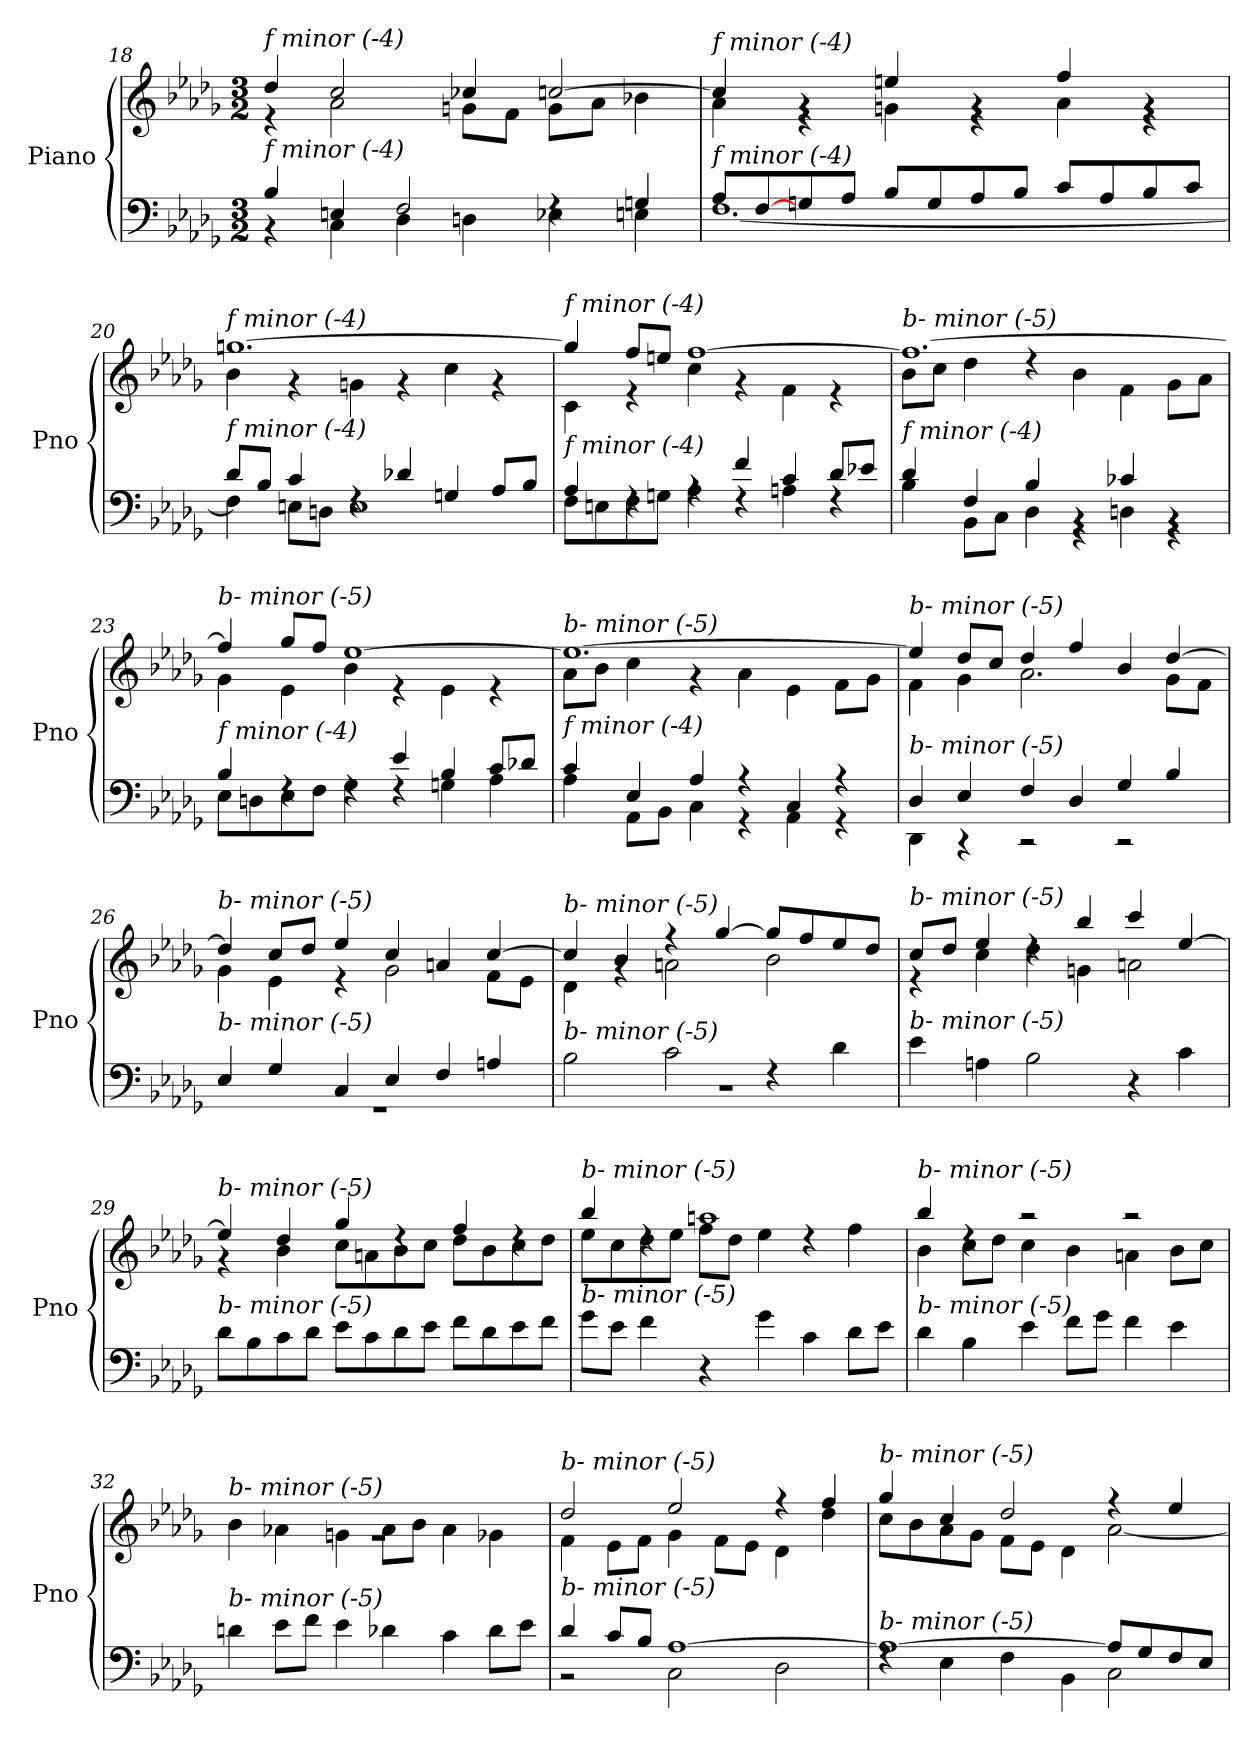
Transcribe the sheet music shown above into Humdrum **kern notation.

**kern	**kern
*part1	*part1
*staff2	*staff1
*I"Piano	*
*I'Pno	*
*clefF4	*clefG2
*k[b-e-a-d-g-]	*k[b-e-a-d-g-]
*M3/2	*M3/2
=18	=18
*^	*^
!	!	!LO:TX:i:t=f minor (-4)	!
!LO:TX:i:t=f minor (-4)	!	!	!
4B-/	4r	4dd-/	4r
4En/	4C\	2cc/	2a-\
2F/	4D-\	.	.
.	4Dn\	4cc-Xi/	8gn\L
.	.	.	8f\J
4rF	4E-X\	[2cc/	8g\L
.	.	.	8a-\J
4Gn/	4En\	.	4b-X\
=19	=19	=19	=19
!	!	!LO:TX:i:t=f minor (-4)	!
!LO:TX:i:t=f minor (-4)	!	!	!
8A-/L	[1.F	4cc/]	4a-\
[8F/	.	.	.
8Gn/	.	4rg	4r
8A-/J	.	.	.
8B-/L	.	4een/	4gn\
8G/	.	.	.
8A-/	.	4rg	4r
8B-/J	.	.	.
8c/L	.	4ff/	4a-\
8A-/	.	.	.
8B-/	.	4rg	4r
8c/J	.	.	.
=20	=20	=20	=20
!	!	!LO:TX:i:t=f minor (-4)	!
!LO:TX:i:t=f minor (-4)	!	!	!
8d-/L	4F\]	[1.ggn	4b-\
8B-/J	.	.	.
4c/	8En\L	.	4r
.	8Dn\J	.	.
4rF	1E	.	4gn\
4d-X/	.	.	4r
4Gn/	.	.	4cc\
8A-/L	.	.	4r
8B-/J	.	.	.
!!LO:PB:g=z	!!
=21	=21	=21	=21
!	!	!LO:TX:i:t=f minor (-4)	!
!LO:TX:i:t=f minor (-4)	!	!	!
4A-/	8F\L	4gg/]	4c\
.	8En\	.	.
4rF	8F\	8ff/L	4r
.	8Gn\J	8een/J	.
4rA	4A-\	[1ff	4cc\
4f/	4rF	.	4r
4c/	4An\	.	4f\
8d-/L	4rF	.	4r
8e-X/J	.	.	.
=22	=22	=22	=22
!	!	!LO:TX:i:t=b- minor (-5)	!
!LO:TX:i:t=f minor (-4)	!	!	!
4d-/	4B-\	1.ff_	8b-\L
.	.	.	8cc\J
4F/	8BB-\L	.	4dd-\
.	8C\J	.	.
4B-/	4D-\	.	4rdd
4rBB	4r	.	4b-\
4c-X/	4Dn\	.	4f\
4rBB	4r	.	8g-\L
.	.	.	8a-\J
=23	=23	=23	=23
!	!	!LO:TX:i:t=b- minor (-5)	!
!LO:TX:i:t=f minor (-4)	!	!	!
4B-/	8E-\L	4ff/]	4g-\
.	8Dn\	.	.
4rF	8E-\	8gg-/L	4e-\
.	8F\J	8ff/J	.
4rF	4G-\	[1ee-	4b-\
4e-/	4rF	.	4r
4B-/	4Gn\	.	4e-\
8c/L	4A-\	.	4r
8d-X/J	.	.	.
=24	=24	=24	=24
!	!	!LO:TX:i:t=b- minor (-5)	!
!LO:TX:i:t=f minor (-4)	!	!	!
4c/	4A-\	1.ee-_	8a-\L
.	.	.	8b-\J
4E-/	8AA-\L	.	4cc\
.	8BB-\J	.	.
4A-/	4C\	.	4r
4r	4r	.	4a-\
4C/	4AA-\	.	4e-\
4r	4r	.	8f\L
.	.	.	8g-\J
!!LO:LB:g=z	!!
=25	=25	=25	=25
!	!	!LO:TX:i:t=b- minor (-5)	!
!LO:TX:i:t=b- minor (-5)	!	!	!
4D-/	4DD-\	4ee-/]	4f\
4E-/	4r	8dd-/L	4g-\
.	.	8cc/J	.
4F/	2r	4dd-/	2.a-\
4D-/	.	4ff/	.
4G-/	2r	4b-/	.
4B-/	.	[4dd-/	8g-\L
.	.	.	8f\J
=26	=26	=26	=26
!	!	!LO:TX:i:t=b- minor (-5)	!
!LO:TX:i:t=b- minor (-5)	!	!	!
4E-/	1.r	4dd-/]	4g-\
4G-/	.	8cc/L	4e-\
.	.	8dd-/J	.
4C/	.	4ee-/	4r
4E-/	.	4cc/	2g-\
4F/	.	4an/	.
4An/	.	[4cc/	8f\L
.	.	.	8e-\J
=27	=27	=27	=27
!	!	!LO:TX:i:t=b- minor (-5)	!
!LO:TX:i:t=b- minor (-5)	!	!	!
2B-\	1.r	4cc/]	4d-\
.	.	4b-/	4rg
2c\	.	4r	2an\
.	.	[4gg-/	.
4rF	.	8gg-/L]	2b-\
.	.	8ff/	.
4d-\	.	8ee-/	.
.	.	8dd-/J	.
*v	*v	*	*
=28	=28	=28
!	!LO:TX:i:t=b- minor (-5)	!
!LO:TX:i:t=b- minor (-5)	!	!
4e-\	8cc/L	4r
.	8dd-/J	.
4An\	4ee-/	4cc\
2B-\	4rdd	4dd-\
.	4bb-/	4gn\
4r	4ccc/	2an\
4c\	[4ee-/	.
!!LO:LB:g=z	!!
=29	=29	=29
!	!LO:TX:i:t=b- minor (-5)	!
!LO:TX:i:t=b- minor (-5)	!	!
8d-\L	4ee-/]	4r
8B-\	.	.
8c\	4dd-/	4b-\
8d-\J	.	.
8e-\L	4gg-/	8cc\L
8c\	.	8an\
8d-\	4rdd	8b-\
8e-\J	.	8cc\J
8f\L	4ff/	8dd-\L
8d-\	.	8b-\
8e-\	4rdd	8cc\
8f\J	.	8dd-\J
=30	=30	=30
!	!LO:TX:i:t=b- minor (-5)	!
!LO:TX:i:t=b- minor (-5)	!	!
8g-\L	4bb-/	8ee-\L
8e-\J	.	8cc\
4f\	4rdd	8dd-\
.	.	8ee-\J
4r	1aan	8ff\L
.	.	8dd-\J
4g-\	.	4ee-\
4c\	.	4rdd
8d-\L	.	4ff\
8e-\J	.	.
=31	=31	=31
!	!LO:TX:i:t=b- minor (-5)	!
!LO:TX:i:t=b- minor (-5)	!	!
4d-\	4bb-/	4b-\
4B-\	4rdd	8cc\L
.	.	8dd-\J
4e-\	2r	4cc\
8f\L	.	4b-\
8g-\J	.	.
4f\	2r	4an\
4e-\	.	8b-\L
.	.	8cc\J
!!LO:LB:g=z	!!
=32	=32	=32
!	!LO:TX:i:t=b- minor (-5)	!
!LO:TX:i:t=b- minor (-5)	!	!
4dn\	1.rg	4b-\
8e-\L	.	4a-X\
8f\J	.	.
4e-\	.	4gn\
4d-X\	.	8a-\L
.	.	8b-\J
4c\	.	4a-\
8d-\L	.	4g-X\
8e-\J	.	.
=33	=33	=33
*^	*	*
!	!	!LO:TX:i:t=b- minor (-5)	!
!LO:TX:i:t=b- minor (-5)	!	!	!
4d-/	2r	2dd-/	4f\
8c/L	.	.	8e-\L
8B-/J	.	.	8f\J
[1A-	2C\	2ee-/	4g-\
.	.	.	8f\L
.	.	.	8e-\J
.	2D-\	4r	4d-\
.	.	4ff/	4dd-\
=34	=34	=34	=34
!	!	!LO:TX:i:t=b- minor (-5)	!
!LO:TX:i:t=b- minor (-5)	!	!	!
1A-_	4rF	4gg-/	8cc\L
.	.	.	8b-\
.	4E-\	4cc/	8a-\
.	.	.	8g-\J
.	4F\	2dd-/	8f\L
.	.	.	8e-\J
.	4BB-\	.	4d-\
8A-/L]	2C\	4r	[2a-\
8G-/	.	.	.
8F/	.	4ee-/	.
8E-/J	.	.	.
*v	*v	*	*
*	*v	*v
=	=
*-	*-
